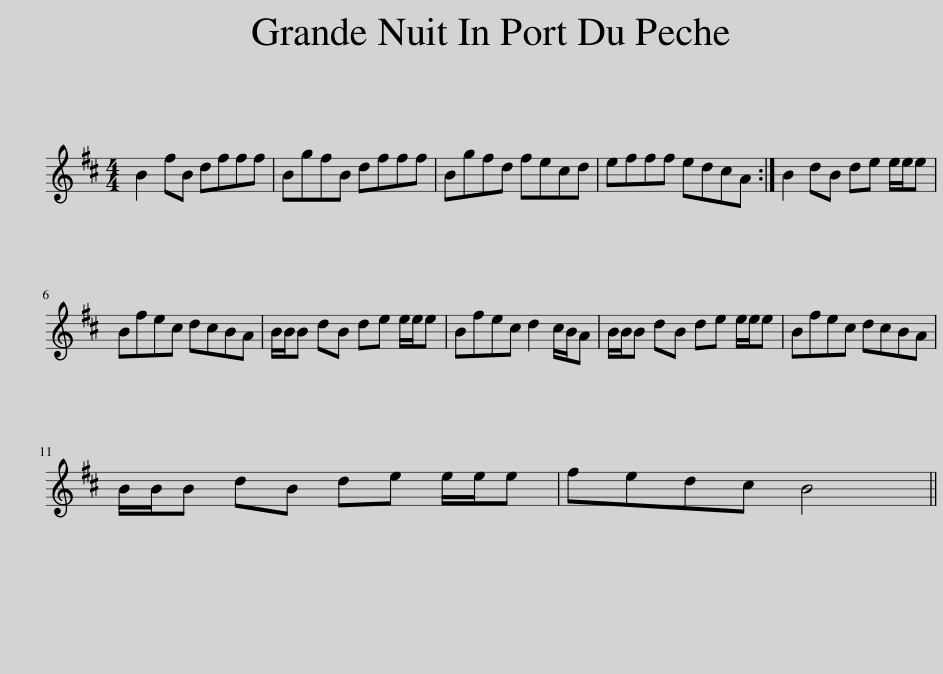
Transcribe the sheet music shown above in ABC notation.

X:1
L:1/8
M:4/4
I:linebreak $
K:Bmin
V:1 treble
V:1
 B2 fB dfff | BgfB dfff | Bgfd fecd | efff edcA :| B2 dB de e/e/e |$ %5
 Bfec dcBA | B/B/B dB de e/e/e | Bfec d2 c/B/A | B/B/B dB de e/e/e | Bfec dcBA |$ %10
 B/B/B dB de e/e/e | fedc B4 || %12
